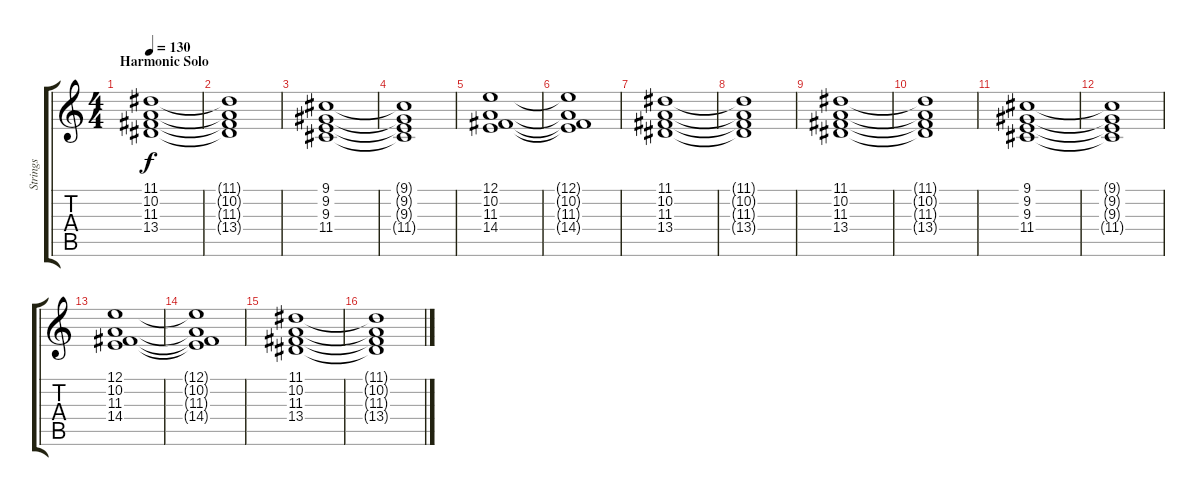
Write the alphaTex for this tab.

\track ("Strings" "Strings") {instrument stringensemble1}
\staff {score tabs}
\tuning (E4 B3 G3 D3 A2 E2) {hide}
\ts (4 4)
\section ("" "Harmonic Solo")
\tempo 130
\clef g2
\ks c
(11.1 10.2 11.3 13.4).1{dy f} |
(11.1{t} 10.2{t} 11.3{t} 13.4{t}).1 |
(9.1 9.2 9.3 11.4).1 |
(9.1{t} 9.2{t} 9.3{t} 11.4{t}).1 |
(12.1 10.2 11.3 14.4).1 |
(12.1{t} 10.2{t} 11.3{t} 14.4{t}).1 |
(11.1 10.2 11.3 13.4).1 |
(11.1{t} 10.2{t} 11.3{t} 13.4{t}).1 |
(11.1 10.2 11.3 13.4).1 |
(11.1{t} 10.2{t} 11.3{t} 13.4{t}).1 |
(9.1 9.2 9.3 11.4).1 |
(9.1{t} 9.2{t} 9.3{t} 11.4{t}).1 |
(12.1 10.2 11.3 14.4).1 |
(12.1{t} 10.2{t} 11.3{t} 14.4{t}).1 |
(11.1 10.2 11.3 13.4).1 |
(11.1{t} 10.2{t} 11.3{t} 13.4{t}).1
